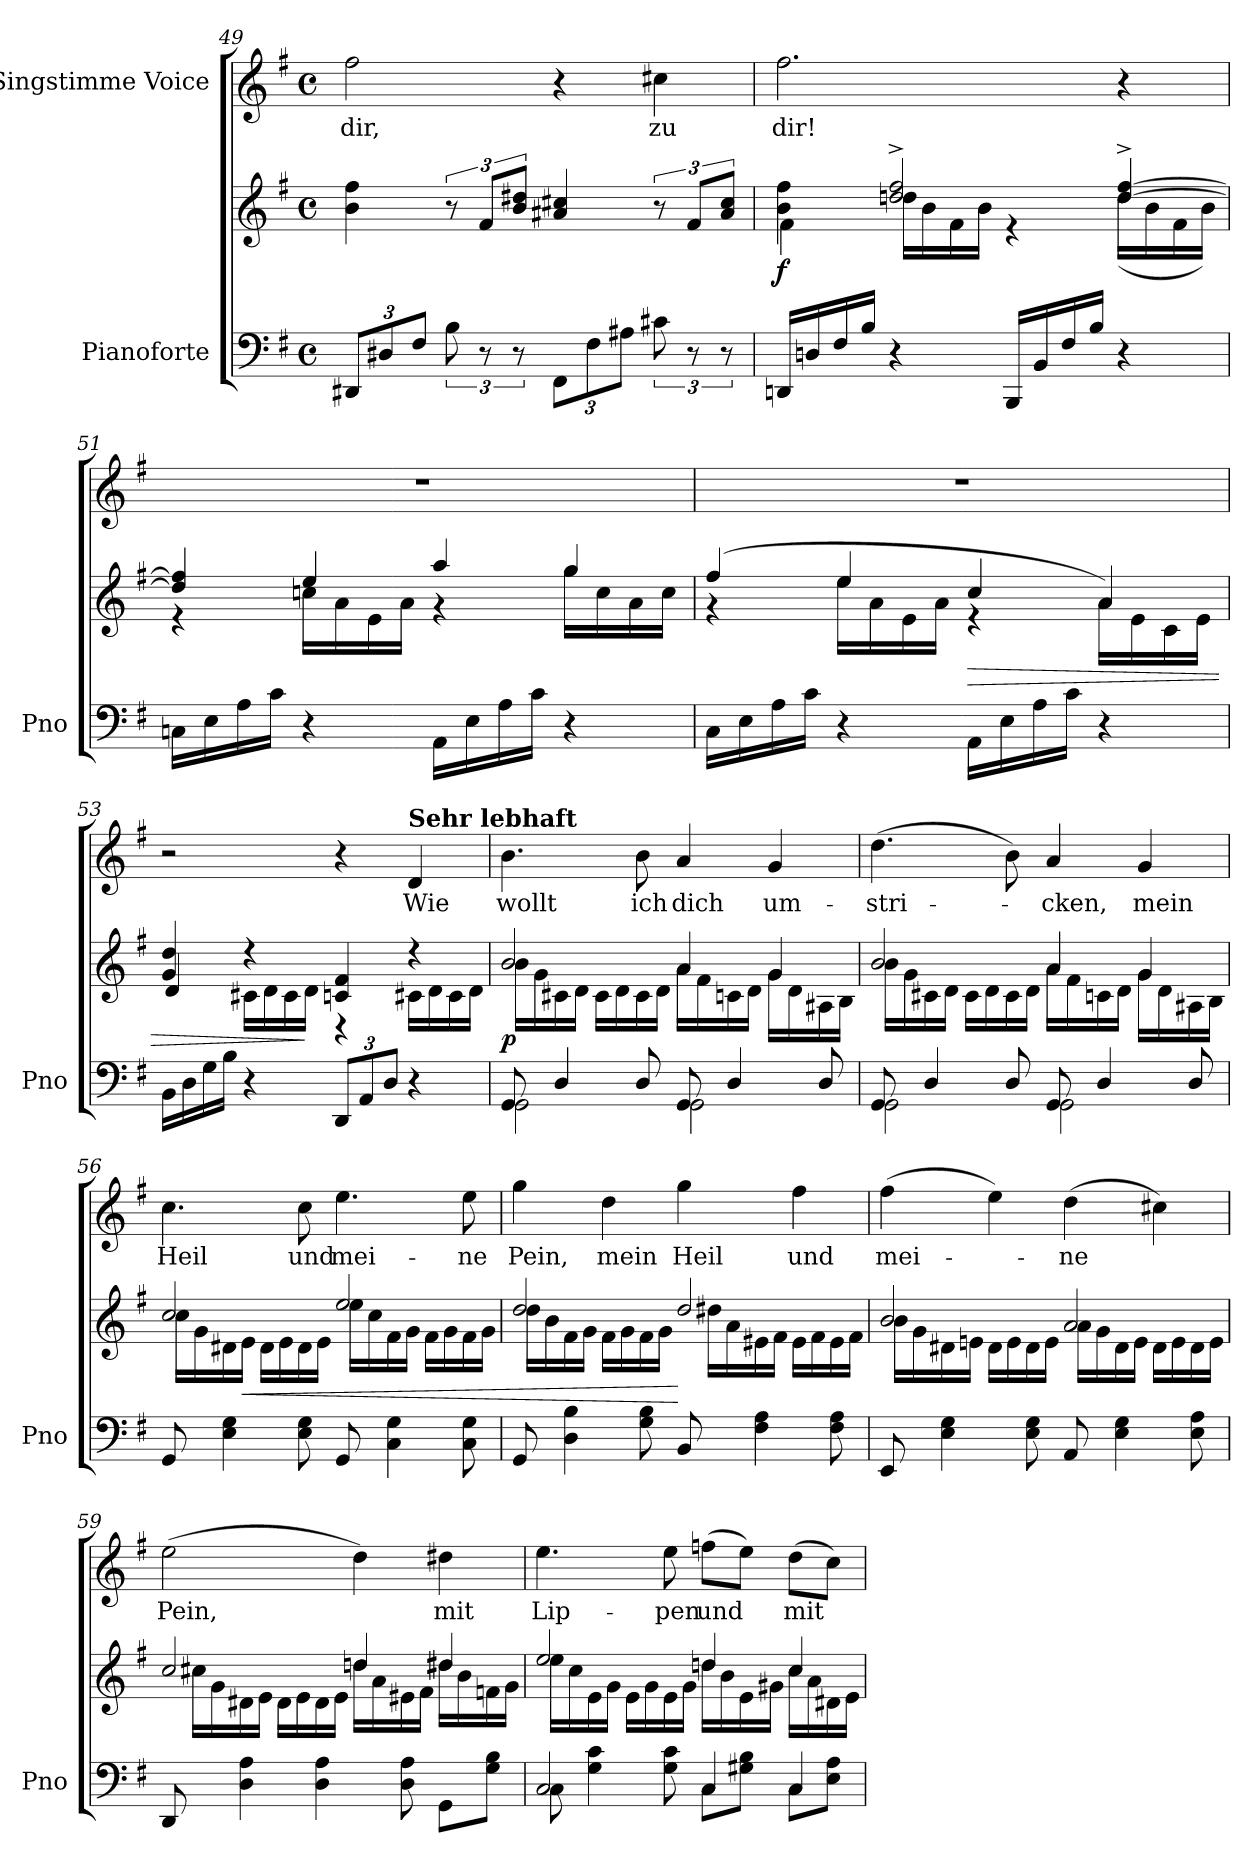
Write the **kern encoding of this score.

**kern	**kern	**dynam	**kern	**text
*part2	*part2	*part2	*part1	*part1
*staff3	*staff2	*staff2/3	*staff1	*staff1
*I"Pianoforte	*	*	*I"Singstimme Voice	*
*I'Pno	*	*	*	*
*clefF4	*clefG2	*	*clefG2	*
*k[f#]	*k[f#]	*	*k[f#]	*
*M4/4	*M4/4	*	*M4/4	*
*met(c)	*met(c)	*	*met(c)	*
*Xbrackettup	*	*	*	*
=49	=49	=49	=49	=49
!	!	!	!	!LO:LY:b
(12DD#X/L	4b\ 4ff#\	.	2ff#\	dir,
12D#X/	.	.	.	.
12F#/J	.	.	.	.
*brackettup	*	*	*	*
12B\	12r	.	.	.
12r	12f#/L	.	.	.
12r	12b/ 12dd#X/J	.	.	.
*Xbrackettup	*	*	*	*
12FF#\L	4a#X/ 4cc#X/	.	4r	.
12F#\	.	.	.	.
12A#X\J	.	.	.	.
*brackettup	*	*	*	*
!	!	!	!	!LO:LY:b
12c#X\	12r	.	4cc#X\	zu
12r	12f#/L	.	.	.
12r	12a#/ 12cc#/J	.	.	.
!!LO:LB:g=z
=50	=50	=50	=50	=50
*	*^	*	*	*
!	!	!	!LO:DY:b	!	!LO:LY:b
16DDn/LL	4b\ 4ff#\	4f#\	f	2.ff#\	dir!
16Dn/	.	.	.	.	.
16F#/	.	.	.	.	.
16B/JJ	.	.	.	.	.
4r	2ddn/^ 2ff#/^	16dd\LL	.	.	.
.	.	16b\	.	.	.
.	.	16f#\	.	.	.
.	.	16b\JJ)	.	.	.
16BBB/LL	.	4r	.	.	.
16BB/	.	.	.	.	.
16F#/	.	.	.	.	.
16B/JJ	.	.	.	.	.
4r	[4dd/^ [4ff#/^	(16dd\LL	.	4r	.
.	.	16b\	.	.	.
.	.	16f#\	.	.	.
.	.	16b\JJ)	.	.	.
!!LO:PB:g=z
=51	=51	=51	=51	=51	=51
16Cn\LL	4dd/] 4ff#/]	4r	.	1r	.
16E\	.	.	.	.	.
16A\	.	.	.	.	.
16c\JJ	.	.	.	.	.
4r	4ee/	16ccn\LL	.	.	.
.	.	16a\	.	.	.
.	.	16e\	.	.	.
.	.	16a\JJ	.	.	.
16AA\LL	4aa/	4r	.	.	.
16E\	.	.	.	.	.
16A\	.	.	.	.	.
16c\JJ	.	.	.	.	.
4r	4gg/	16gg\LL	.	.	.
.	.	16cc\	.	.	.
.	.	16a\	.	.	.
.	.	16cc\JJ	.	.	.
=52	=52	=52	=52	=52	=52
16C\LL	(4ff#/	4r	.	1r	.
16E\	.	.	.	.	.
16A\	.	.	.	.	.
16c\JJ	.	.	.	.	.
4r	4ee/	16ee\LL	.	.	.
.	.	16a\	.	.	.
.	.	16e\	.	.	.
.	.	16a\JJ	.	.	.
!	!	!	!LO:HP:b	!	!
16AA\LL	4cc/	4r	>	.	.
16E\	.	.	.	.	.
16A\	.	.	.	.	.
16c\JJ	.	.	.	.	.
4r	4a/)	16a\LL	.	.	.
.	.	16e\	.	.	.
.	.	16c\	.	.	.
.	.	16e\JJ	.	.	.
!!LO:LB:g=z
=53	=53	=53	=53	=53	=53
16BB\LL	4g/ 4dd/	4d/	.	2r	.
16D\	.	.	.	.	.
16G\	.	.	.	.	.
16B\JJ	.	.	.	.	.
4r	4r	16c#X\LL	.	.	.
.	.	16d\	.	.	.
.	.	16c#\	.	.	.
.	.	16d\JJ	]	.	.
12DD/L	4cn/ 4f#/	4r	.	4r	.
12AA/	.	.	.	.	.
12D/J	.	.	.	.	.
!	!	!	!	!LO:TX:a:B:t=Sehr lebhaft	!
!	!	!	!	!	!LO:LY:b
4r	4r	16c#X\LL	.	4d/	Wie
.	.	16d\	.	.	.
.	.	16c#\	.	.	.
.	.	16d\JJ	.	.	.
!!LO:LB:g=z
=54	=54	=54	=54	=54	=54
*^	*	*	*	*	*
!	!	!	!	!LO:DY:b	!	!LO:LY:b
8GG/	2GG\	2b/	16b\LL	p	4.b\	wollt
.	.	.	16g\	.	.	.
4D/	.	.	16c#X\	.	.	.
.	.	.	16d\JJ	.	.	.
.	.	.	16c#\LL	.	.	.
.	.	.	16d\	.	.	.
!	!	!	!	!	!	!LO:LY:b
8D/	.	.	16c#\	.	8b\	ich
.	.	.	16d\JJ	.	.	.
!	!	!	!	!	!	!LO:LY:b
8GG/	2GG\	4a/	16a\LL	.	4a/	dich
.	.	.	16f#\	.	.	.
4D/	.	.	16cn\	.	.	.
.	.	.	16d\JJ	.	.	.
!	!	!	!	!	!	!LO:LY:b
.	.	4g/	16g\LL	.	4g/	um-
.	.	.	16d\	.	.	.
8D/	.	.	16A#X\	.	.	.
.	.	.	16B\JJ	.	.	.
=55	=55	=55	=55	=55	=55	=55
!	!	!	!	!	!	!LO:LY:b
8GG/	2GG\	2b/	16b\LL	.	(4.dd\	-stri-
.	.	.	16g\	.	.	.
4D/	.	.	16c#X\	.	.	.
.	.	.	16d\JJ	.	.	.
.	.	.	16c#\LL	.	.	.
.	.	.	16d\	.	.	.
8D/	.	.	16c#\	.	8b\)	.
.	.	.	16d\JJ	.	.	.
!	!	!	!	!	!	!LO:LY:b
8GG/	2GG\	4a/	16a\LL	.	4a/	-cken,
.	.	.	16f#\	.	.	.
4D/	.	.	16cn\	.	.	.
.	.	.	16d\JJ	.	.	.
!	!	!	!	!	!	!LO:LY:b
.	.	4g/	16g\LL	.	4g/	mein
.	.	.	16d\	.	.	.
8D/	.	.	16A#X\	.	.	.
.	.	.	16B\JJ	.	.	.
*v	*v	*	*	*	*	*
!!LO:LB:g=z
=56	=56	=56	=56	=56	=56
!	!	!	!	!	!LO:LY:b
8GG/	2cc/	16cc\LL	.	4.cc\	Heil
.	.	16g\	.	.	.
4E\ 4G\	.	16d#X\	.	.	.
!	!	!	!LO:HP:b	!	!
.	.	16e\JJ	<	.	.
.	.	16d#\LL	.	.	.
.	.	16e\	.	.	.
!	!	!	!	!	!LO:LY:b
8E\ 8G\	.	16d#\	.	8cc\	und
.	.	16e\JJ	.	.	.
!	!	!	!	!	!LO:LY:b
8GG/	2ee/	16ee\LL	.	4.ee\	mei-
.	.	16cc\	.	.	.
4C\ 4G\	.	16f#\	.	.	.
.	.	16g\JJ	.	.	.
.	.	16f#\LL	.	.	.
.	.	16g\	.	.	.
!	!	!	!	!	!LO:LY:b
8C\ 8G\	.	16f#\	.	8ee\	-ne
.	.	16g\JJ	.	.	.
!!LO:PB:g=z
=57	=57	=57	=57	=57	=57
!	!	!	!	!	!LO:LY:b
8GG/	2dd/	16dd\LL	.	4gg\	Pein,
.	.	16b\	.	.	.
4D\ 4B\	.	16f#\	.	.	.
.	.	16g\JJ	.	.	.
!	!	!	!	!	!LO:LY:b
.	.	16f#\LL	.	4dd\	mein
.	.	16g\	.	.	.
8G\ 8B\	.	16f#\	.	.	.
.	.	16g\JJ	.	.	.
!	!	!	!	!	!LO:LY:b
8BB/	2dd/	16dd#X\LL	[	4gg\	Heil
.	.	16a\	.	.	.
4F#\ 4A\	.	16e#X\	.	.	.
.	.	16f#\JJ	.	.	.
!	!	!	!	!	!LO:LY:b
.	.	16e#\LL	.	4ff#\	und
.	.	16f#\	.	.	.
8F#\ 8A\	.	16e#\	.	.	.
.	.	16f#\JJ	.	.	.
=58	=58	=58	=58	=58	=58
!	!	!	!	!	!LO:LY:b
8EE/	2b/	16b\LL	.	(4ff#\	mei-
.	.	16g\	.	.	.
4E\ 4G\	.	16d#X\	.	.	.
.	.	16en\JJ	.	.	.
.	.	16d#\LL	.	4ee\)	.
.	.	16e\	.	.	.
8E\ 8G\	.	16d#\	.	.	.
.	.	16e\JJ	.	.	.
!	!	!	!	!	!LO:LY:b
8AA/	2a/	16a\LL	.	(4dd\	-ne
.	.	16g\	.	.	.
4E\ 4G\	.	16d#\	.	.	.
.	.	16e\JJ	.	.	.
.	.	16d#\LL	.	4cc#X\)	.
.	.	16e\	.	.	.
8E\ 8A\	.	16d#\	.	.	.
.	.	16e\JJ	.	.	.
!!LO:LB:g=z
=59	=59	=59	=59	=59	=59
!	!	!	!	!	!LO:LY:b
8DD/	2cc/	16cc#X\LL	.	(2ee\	Pein,
.	.	16g\	.	.	.
4D\ 4A\	.	16d#X\	.	.	.
.	.	16e\JJ	.	.	.
.	.	16d#\LL	.	.	.
.	.	16e\	.	.	.
4D\ 4A\	.	16d#\	.	.	.
.	.	16e\JJ	.	.	.
.	4ddn/	16dd\LL	.	4dd\)	.
.	.	16a\	.	.	.
8D\ 8A\	.	16e#X\	.	.	.
.	.	16f#\JJ	.	.	.
!	!	!	!	!	!LO:LY:b
8GG\L	4dd#X/	16dd#\LL	.	4dd#X\	mit
.	.	16b\	.	.	.
8G\ 8B\J	.	16fn\	.	.	.
.	.	16g\JJ	.	.	.
!!LO:LB:g=z
=60	=60	=60	=60	=60	=60
*^	*	*	*	*	*
!	!	!	!	!	!	!LO:LY:b
2C/	8C\	2ee/	16ee\LL	.	4.ee\	Lip-
.	.	.	16cc\	.	.	.
.	4G\ 4c\	.	16e\	.	.	.
.	.	.	16g\JJ	.	.	.
.	.	.	16e\LL	.	.	.
.	.	.	16g\	.	.	.
!	!	!	!	!	!	!LO:LY:b
.	8G\ 8c\	.	16e\	.	8ee\	-pen
.	.	.	16g\JJ	.	.	.
!	!	!	!	!	!	!LO:LY:b
4C/	8C\L	4ddn/	16dd\LL	.	(8ffn\L	und
.	.	.	16b\	.	.	.
.	8G#X\ 8B\J	.	16e\	.	8ee\J)	.
.	.	.	16g#X\JJ	.	.	.
!	!	!	!	!	!	!LO:LY:b
4C/	8C\L	4cc/	16cc\LL	.	(8dd\L	mit
.	.	.	16a\	.	.	.
.	8E\ 8A\J	.	16d#X\	.	8cc\J)	.
.	.	.	16e\JJ	.	.	.
*v	*v	*	*	*	*	*
*	*v	*v	*	*	*
=	=	=	=	=
*-	*-	*-	*-	*-
